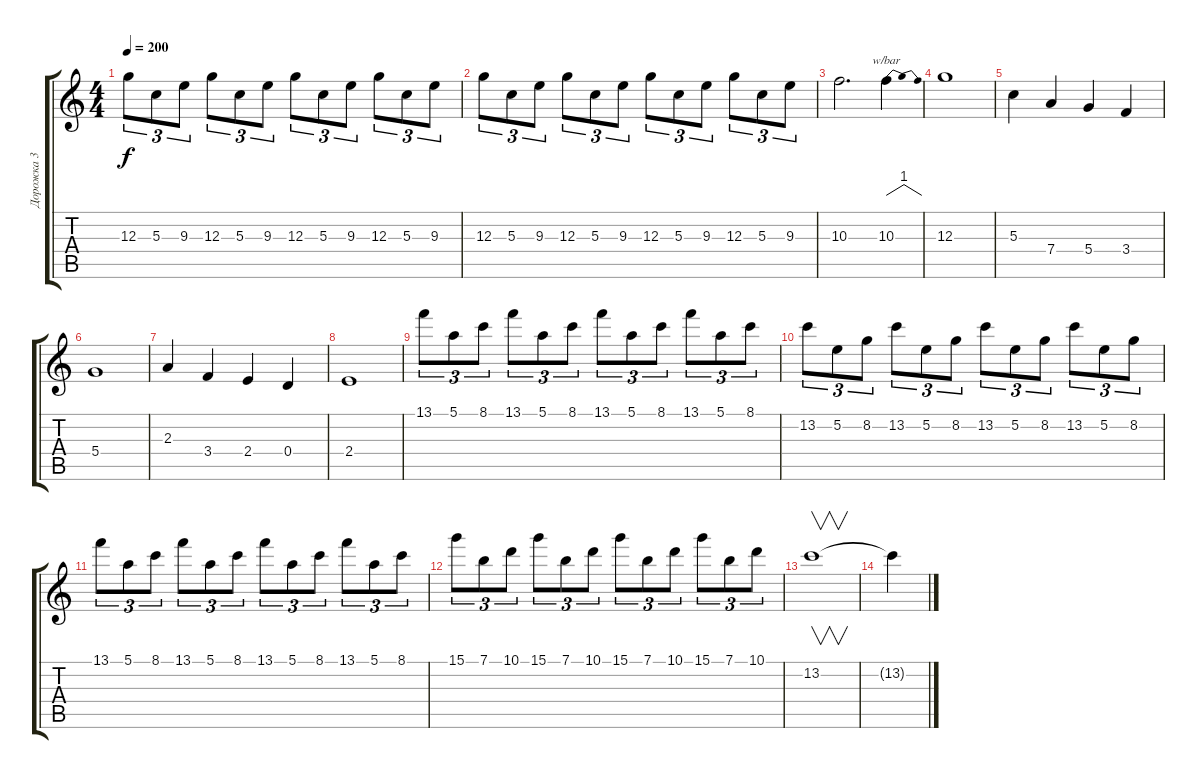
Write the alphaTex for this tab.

\track ("Дорожка 3" "Дорожка 3") {instrument distortionguitar}
\staff {score tabs}
\tuning (E4 B3 G3 D3 A2 E2) {hide}
\ts (4 4)
\tempo 200
\clef g2
\ks c
12.3.8{tu (3 2) dy f} 5.3.8{tu (3 2)} 9.3.8{tu (3 2)} 12.3.8{tu (3 2)} 5.3.8{tu (3 2)} 9.3.8{tu (3 2)} 12.3.8{tu (3 2)} 5.3.8{tu (3 2)} 9.3.8{tu (3 2)} 12.3.8{tu (3 2)} 5.3.8{tu (3 2)} 9.3.8{tu (3 2)} |
12.3.8{tu (3 2)} 5.3.8{tu (3 2)} 9.3.8{tu (3 2)} 12.3.8{tu (3 2)} 5.3.8{tu (3 2)} 9.3.8{tu (3 2)} 12.3.8{tu (3 2)} 5.3.8{tu (3 2)} 9.3.8{tu (3 2)} 12.3.8{tu (3 2)} 5.3.8{tu (3 2)} 9.3.8{tu (3 2)} |
10.3.2{d} 10.3.4{tbe (dip default 0 0 30 4 60 0)} |
12.3.1 |
5.3.4 7.4.4 5.4.4 3.4.4 |
5.4.1 |
2.3.4 3.4.4 2.4.4 0.4.4 |
2.4.1 |
13.1.8{tu (3 2)} 5.1.8{tu (3 2)} 8.1.8{tu (3 2)} 13.1.8{tu (3 2)} 5.1.8{tu (3 2)} 8.1.8{tu (3 2)} 13.1.8{tu (3 2)} 5.1.8{tu (3 2)} 8.1.8{tu (3 2)} 13.1.8{tu (3 2)} 5.1.8{tu (3 2)} 8.1.8{tu (3 2)} |
13.2.8{tu (3 2)} 5.2.8{tu (3 2)} 8.2.8{tu (3 2)} 13.2.8{tu (3 2)} 5.2.8{tu (3 2)} 8.2.8{tu (3 2)} 13.2.8{tu (3 2)} 5.2.8{tu (3 2)} 8.2.8{tu (3 2)} 13.2.8{tu (3 2)} 5.2.8{tu (3 2)} 8.2.8{tu (3 2)} |
13.1.8{tu (3 2)} 5.1.8{tu (3 2)} 8.1.8{tu (3 2)} 13.1.8{tu (3 2)} 5.1.8{tu (3 2)} 8.1.8{tu (3 2)} 13.1.8{tu (3 2)} 5.1.8{tu (3 2)} 8.1.8{tu (3 2)} 13.1.8{tu (3 2)} 5.1.8{tu (3 2)} 8.1.8{tu (3 2)} |
15.1.8{tu (3 2)} 7.1.8{tu (3 2)} 10.1.8{tu (3 2)} 15.1.8{tu (3 2)} 7.1.8{tu (3 2)} 10.1.8{tu (3 2)} 15.1.8{tu (3 2)} 7.1.8{tu (3 2)} 10.1.8{tu (3 2)} 15.1.8{tu (3 2)} 7.1.8{tu (3 2)} 10.1.8{tu (3 2)} |
13.2.1{v} |
13.2{t}.4
